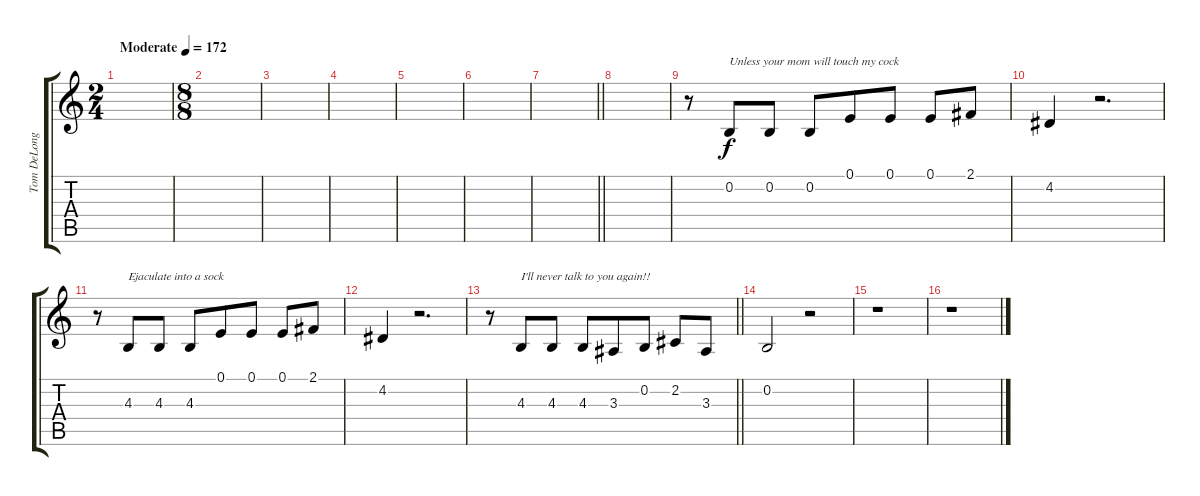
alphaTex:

\track ("Tom DeLonge(Voice 2)" "Tom DeLong") {instrument lead2sawtooth}
\staff {score tabs}
\tuning (E4 B3 G3 D3 A2 E2) {hide}
\ts (2 4)
\tempo (172 "Moderate")
\clef g2
\ks c
|
\ts (8 8)
|
|
|
|
|
\barLineRight lightlight
|
|
r.8 0.2.8{txt "Unless your mom will touch my cock"} 0.2.8 0.2.8 0.1.8 0.1.8 0.1.8 2.1.8 |
4.2.4 r.2{d} |
r.8 4.3.8{txt "Ejaculate into a sock"} 4.3.8 4.3.8 0.1.8 0.1.8 0.1.8 2.1.8 |
4.2.4 r.2{d} |
\barLineRight lightlight
r.8 4.3.8{txt "I'll never talk to you again!!"} 4.3.8 4.3.8 3.3.8 0.2.8 2.2.8 3.3.8 |
0.2.2 r.2 |
r.1 |
r.1
